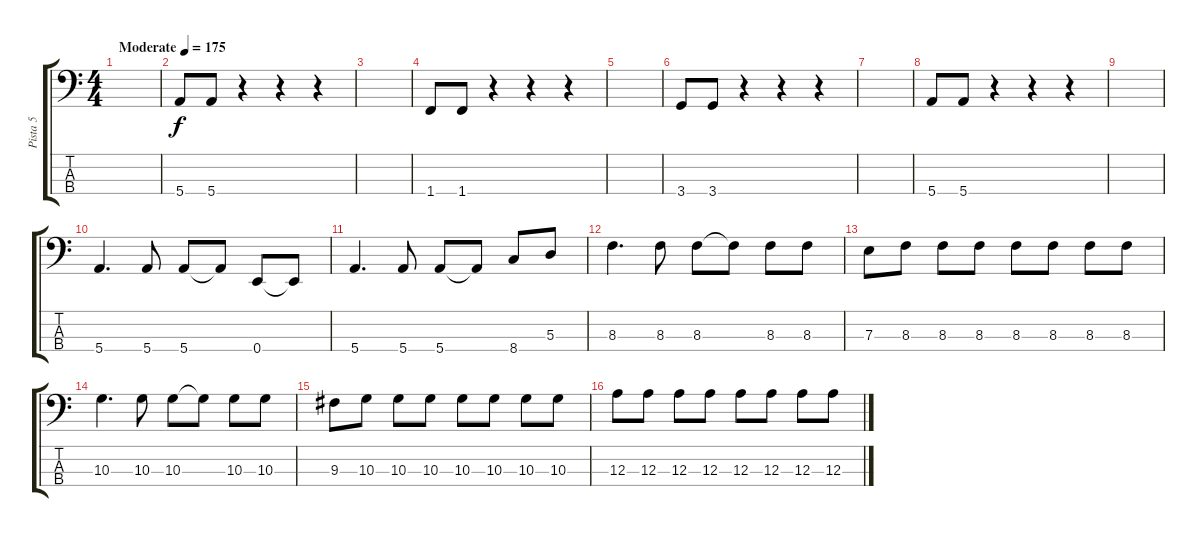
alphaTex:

\track ("Pista 5" "Pista 5") {instrument electricbassfinger}
\staff {score tabs}
\tuning (G2 D2 A1 E1) {hide}
\ts (4 4)
\tempo (175 "Moderate")
\clef f4
\ks c
|
5.4.8 5.4.8 r.4 r.4 r.4 |
|
1.4.8 1.4.8 r.4 r.4 r.4 |
|
3.4.8 3.4.8 r.4 r.4 r.4 |
|
5.4.8 5.4.8 r.4 r.4 r.4 |
|
5.4.4{d} 5.4.8 5.4.8 5.4{t}.8 0.4.8 0.4{t}.8 |
5.4.4{d} 5.4.8 5.4.8 5.4{t}.8 8.4.8 5.3.8 |
8.3.4{d} 8.3.8 8.3.8 8.3{t}.8 8.3.8 8.3.8 |
7.3.8 8.3.8 8.3.8 8.3.8 8.3.8 8.3.8 8.3.8 8.3.8 |
10.3.4{d} 10.3.8 10.3.8 10.3{t}.8 10.3.8 10.3.8 |
9.3.8 10.3.8 10.3.8 10.3.8 10.3.8 10.3.8 10.3.8 10.3.8 |
12.3.8 12.3.8 12.3.8 12.3.8 12.3.8 12.3.8 12.3.8 12.3.8
